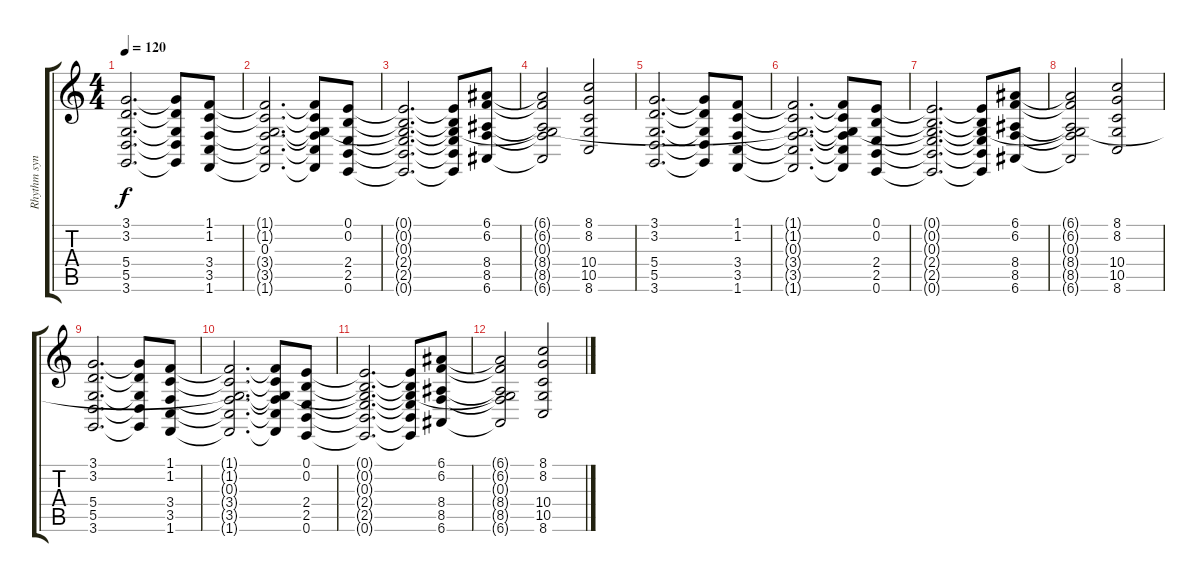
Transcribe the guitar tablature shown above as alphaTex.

\track ("Rhythm synth" "Rhythm syn") {instrument lead2sawtooth}
\staff {score tabs}
\tuning (E4 B3 G3 D3 A2 E2) {hide}
\ts (4 4)
\tempo 120
\clef g2
\ks c
(3.1 3.2 5.4 5.5 3.6).2{d dy f} (3.1{t} 3.2{t} 5.4{t} 5.5{t} 3.6{t}).8 (1.1 1.2 3.4 3.5 1.6).8 |
(1.1{t} 1.2{t} 0.3{t} 3.4{t} 3.5{t} 1.6{t}).2{d} (1.1{t} 1.2{t} 0.3{t} 3.4{t} 3.5{t} 1.6{t}).8 (0.1 0.2 2.4 2.5 0.6).8 |
(0.1{t} 0.2{t} 0.3{t} 2.4{t} 2.5{t} 0.6{t}).2{d} (0.1{t} 0.2{t} 0.3{t} 2.4{t} 2.5{t} 0.6{t}).8 (6.1 6.2 8.4 8.5 6.6).8 |
(6.1{t} 6.2{t} 0.3{t} 8.4{t} 8.5{t} 6.6{t}).2 (8.1 8.2 10.4 10.5 8.6).2 |
(3.1 3.2 5.4 5.5 3.6).2{d} (3.1{t} 3.2{t} 5.4{t} 5.5{t} 3.6{t}).8 (1.1 1.2 3.4 3.5 1.6).8 |
(1.1{t} 1.2{t} 0.3{t} 3.4{t} 3.5{t} 1.6{t}).2{d} (1.1{t} 1.2{t} 0.3{t} 3.4{t} 3.5{t} 1.6{t}).8 (0.1 0.2 2.4 2.5 0.6).8 |
(0.1{t} 0.2{t} 0.3{t} 2.4{t} 2.5{t} 0.6{t}).2{d} (0.1{t} 0.2{t} 0.3{t} 2.4{t} 2.5{t} 0.6{t}).8 (6.1 6.2 8.4 8.5 6.6).8 |
(6.1{t} 6.2{t} 0.3{t} 8.4{t} 8.5{t} 6.6{t}).2 (8.1 8.2 10.4 10.5 8.6).2 |
(3.1 3.2 5.4 5.5 3.6).2{d} (3.1{t} 3.2{t} 5.4{t} 5.5{t} 3.6{t}).8 (1.1 1.2 3.4 3.5 1.6).8 |
(1.1{t} 1.2{t} 0.3{t} 3.4{t} 3.5{t} 1.6{t}).2{d} (1.1{t} 1.2{t} 0.3{t} 3.4{t} 3.5{t} 1.6{t}).8 (0.1 0.2 2.4 2.5 0.6).8 |
(0.1{t} 0.2{t} 0.3{t} 2.4{t} 2.5{t} 0.6{t}).2{d} (0.1{t} 0.2{t} 0.3{t} 2.4{t} 2.5{t} 0.6{t}).8 (6.1 6.2 8.4 8.5 6.6).8 |
(6.1{t} 6.2{t} 0.3{t} 8.4{t} 8.5{t} 6.6{t}).2 (8.1 8.2 10.4 10.5 8.6).2
